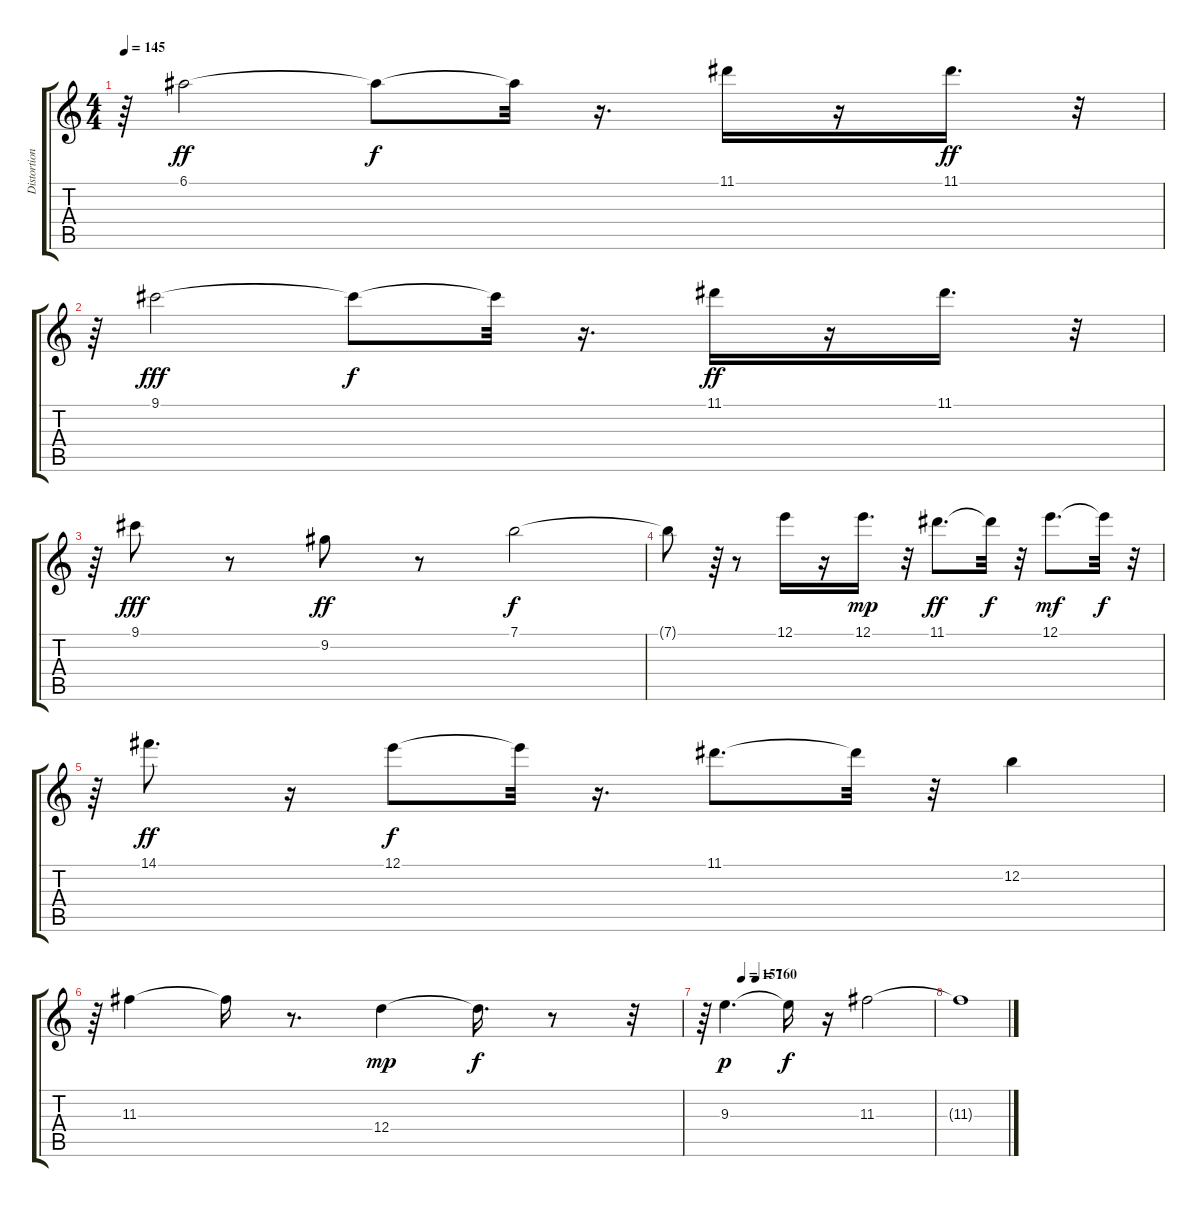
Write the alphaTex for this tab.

\track ("Distortion guitar 2" "Distortion") {instrument distortionguitar}
\staff {score tabs}
\tuning (E4 B3 G3 D3 A2 E2) {hide}
\ts (4 4)
\tempo 145
\clef g2
\ks c
r.64{dy f} 6.1.2{dy ff} 6.1{t}.8{dy f} 6.1{t}.32 r.16{d} 11.1.16 r.16 11.1.16{d dy ff} r.32 |
r.64 9.1.2{dy fff} 9.1{t}.8{dy f} 9.1{t}.32 r.16{d} 11.1.16{dy ff} r.16 11.1.16{d} r.32 |
r.64 9.1.8{dy fff} r.8 9.2.8{dy ff} r.8 7.1.2{dy f} |
7.1{t}.8 r.64 r.8 12.1.16 r.16 12.1.16{d dy mp} r.32 11.1.8{d dy ff} 11.1{t}.32{dy f} r.32 12.1.8{d dy mf} 12.1{t}.32{dy f} r.32 |
r.64 14.1.8{d dy ff} r.16 12.1.8{dy f} 12.1{t}.32 r.16{d} 11.1.8{d} 11.1{t}.32 r.32 12.2.4 |
r.64 11.3.4 11.3{t}.16 r.8{d} 12.4.4{dy mp} 12.4{t}.16{d dy f} r.8 r.32 |
\tempo (157 0.16666666666666666)
\tempo (160 0.22916666666666666)
r.64 9.3.4{d dy p} 9.3{t}.16{dy f} r.16 11.3.2 |
11.3{t}.1
